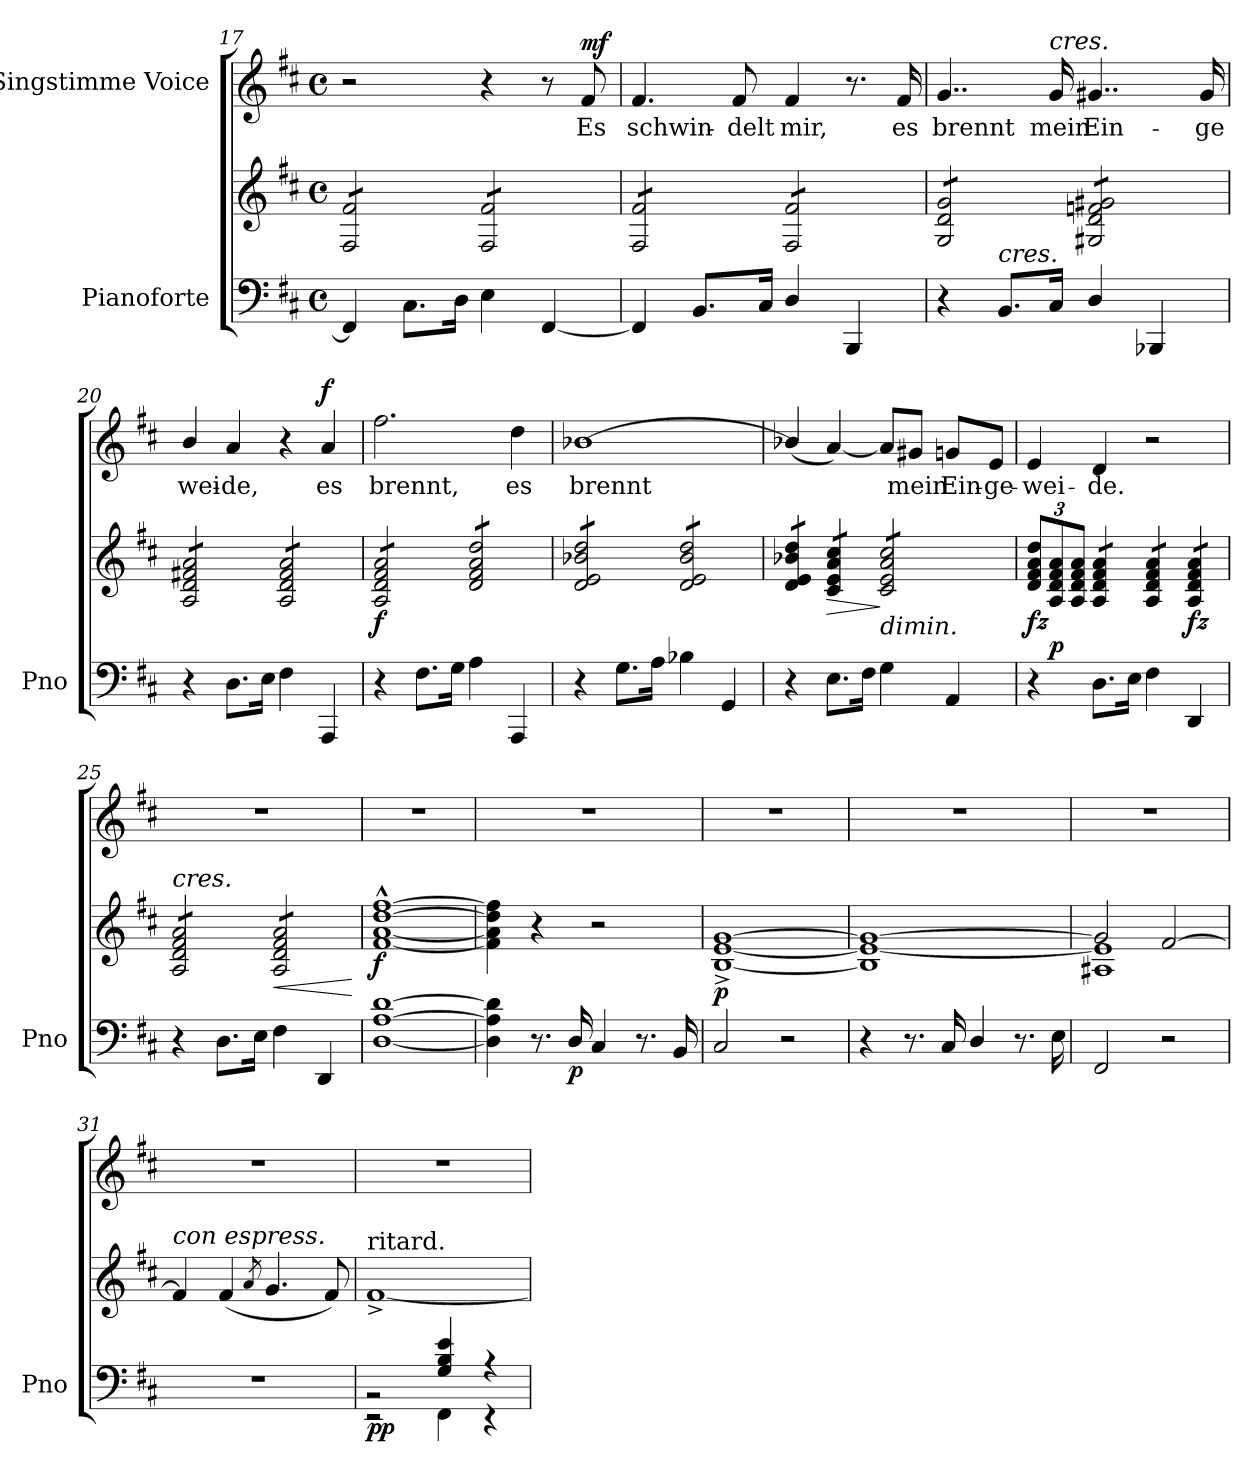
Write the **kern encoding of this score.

**kern	**kern	**dynam	**kern	**text	**dynam
*part2	*part2	*part2	*part1	*part1	*part1
*staff3	*staff2	*staff2/3	*staff1	*staff1	*staff1
*I"Pianoforte	*	*	*I"Singstimme Voice	*	*
*I'Pno	*	*	*	*	*
*clefF4	*clefG2	*	*clefG2	*	*
*k[f#c#]	*k[f#c#]	*	*k[f#c#]	*	*
*M4/4	*M4/4	*	*M4/4	*	*
*met(c)	*met(c)	*	*met(c)	*	*
=17	=17	=17	=17	=17	=17
*	*tremolo	*	*	*	*
4FF#/]	12F#/ 12f#/L	.	2r	.	.
.	12F#/ 12f#/	.	.	.	.
.	12F#/ 12f#/	.	.	.	.
8.C#\L	12F#/ 12f#/	.	.	.	.
.	12F#/ 12f#/	.	.	.	.
.	12F#/ 12f#/J	.	.	.	.
16D\Jk	.	.	.	.	.
4E\	12F#/ 12f#/L	.	4r	.	.
.	12F#/ 12f#/	.	.	.	.
.	12F#/ 12f#/	.	.	.	.
[4FF#/	12F#/ 12f#/	.	8r	.	.
.	12F#/ 12f#/	.	.	.	.
!	!	!	!	!LO:LY:b	!LO:DY:a
.	.	.	8f#/	Es	mf
.	12F#/ 12f#/J	.	.	.	.
=18	=18	=18	=18	=18	=18
!	!	!	!	!LO:LY:b	!
4FF#/]	12F#/ 12f#/L	.	4.f#/	schwin-	.
.	12F#/ 12f#/	.	.	.	.
.	12F#/ 12f#/	.	.	.	.
8.BB/L	12F#/ 12f#/	.	.	.	.
.	12F#/ 12f#/	.	.	.	.
!	!	!	!	!LO:LY:b	!
.	.	.	8f#/	-delt	.
.	12F#/ 12f#/J	.	.	.	.
16C#/Jk	.	.	.	.	.
!	!	!	!	!LO:LY:b	!
4D/	12F#/ 12f#/L	.	4f#/	mir,	.
.	12F#/ 12f#/	.	.	.	.
.	12F#/ 12f#/	.	.	.	.
4BBB/	12F#/ 12f#/	.	8.r	.	.
.	12F#/ 12f#/	.	.	.	.
.	12F#/ 12f#/J	.	.	.	.
!	!	!	!	!LO:LY:b	!
.	.	.	16f#/	es	.
=19	=19	=19	=19	=19	=19
!	!	!	!	!LO:LY:b	!
4r	12G/ 12d/ 12g/L	.	4..g/	brennt	.
.	12G/ 12d/ 12g/	.	.	.	.
.	12G/ 12d/ 12g/	.	.	.	.
!LO:TX:a:i:t=cres.	!	!	!	!	!
8.BB/L	12G/ 12d/ 12g/	.	.	.	.
.	12G/ 12d/ 12g/	.	.	.	.
.	12G/ 12d/ 12g/J	.	.	.	.
!	!	!	!LO:TX:a:i:t=cres.	!	!
!	!	!	!	!LO:LY:b	!
16C#/Jk	.	.	16g/	mein	.
!	!	!	!	!LO:LY:b	!
4D/	12G#X/ 12d/ 12fn/ 12g#X/L	.	4..g#X/	Ein-	.
.	12G#X/ 12d/ 12fn/ 12g#X/	.	.	.	.
.	12G#X/ 12d/ 12fn/ 12g#X/	.	.	.	.
4BBB-X/	12G#X/ 12d/ 12fn/ 12g#X/	.	.	.	.
.	12G#X/ 12d/ 12fn/ 12g#X/	.	.	.	.
.	12G#X/ 12d/ 12fn/ 12g#X/J	.	.	.	.
!	!	!	!	!LO:LY:b	!
.	.	.	16g#/	-ge	.
!!LO:PB:g=z
=20	=20	=20	=20	=20	=20
!	!	!	!	!LO:LY:b	!
4r	12A/ 12d/ 12f#X/ 12a/L	.	4b/	wei-	.
.	12A/ 12d/ 12f#X/ 12a/	.	.	.	.
.	12A/ 12d/ 12f#X/ 12a/	.	.	.	.
!	!	!	!	!LO:LY:b	!
8.D\L	12A/ 12d/ 12f#X/ 12a/	.	4a/	-de,	.
.	12A/ 12d/ 12f#X/ 12a/	.	.	.	.
.	12A/ 12d/ 12f#X/ 12a/J	.	.	.	.
16E\Jk	.	.	.	.	.
4F#\	12A/ 12d/ 12f#/ 12a/L	.	4r	.	.
.	12A/ 12d/ 12f#/ 12a/	.	.	.	.
.	12A/ 12d/ 12f#/ 12a/	.	.	.	.
!	!	!	!	!LO:LY:b	!LO:DY:a
4AAA/	12A/ 12d/ 12f#/ 12a/	.	4a/	es	f
.	12A/ 12d/ 12f#/ 12a/	.	.	.	.
.	12A/ 12d/ 12f#/ 12a/J	.	.	.	.
=21	=21	=21	=21	=21	=21
!	!	!LO:DY:b	!	!LO:LY:b	!
4r	12A/ 12d/ 12f#/ 12a/L	f	2.ff#\	brennt,	.
.	12A/ 12d/ 12f#/ 12a/	.	.	.	.
.	12A/ 12d/ 12f#/ 12a/	.	.	.	.
8.F#\L	12A/ 12d/ 12f#/ 12a/	.	.	.	.
.	12A/ 12d/ 12f#/ 12a/	.	.	.	.
.	12A/ 12d/ 12f#/ 12a/J	.	.	.	.
16G\Jk	.	.	.	.	.
4A\	12d/ 12f#/ 12a/ 12dd/L	.	.	.	.
.	12d/ 12f#/ 12a/ 12dd/	.	.	.	.
.	12d/ 12f#/ 12a/ 12dd/	.	.	.	.
!	!	!	!	!LO:LY:b	!
4AAA/	12d/ 12f#/ 12a/ 12dd/	.	4dd\	es	.
.	12d/ 12f#/ 12a/ 12dd/	.	.	.	.
.	12d/ 12f#/ 12a/ 12dd/J	.	.	.	.
=22	=22	=22	=22	=22	=22
!	!	!	!	!LO:LY:b	!
4r	12d/ 12e/ 12b-X/ 12dd/L	.	[1b-X	brennt	.
.	12d/ 12e/ 12b-X/ 12dd/	.	.	.	.
.	12d/ 12e/ 12b-X/ 12dd/	.	.	.	.
8.G\L	12d/ 12e/ 12b-X/ 12dd/	.	.	.	.
.	12d/ 12e/ 12b-X/ 12dd/	.	.	.	.
.	12d/ 12e/ 12b-X/ 12dd/J	.	.	.	.
16A\Jk	.	.	.	.	.
4B-X\	12d/ 12e/ 12b-/ 12dd/L	.	.	.	.
.	12d/ 12e/ 12b-/ 12dd/	.	.	.	.
.	12d/ 12e/ 12b-/ 12dd/	.	.	.	.
4GG/	12d/ 12e/ 12b-/ 12dd/	.	.	.	.
.	12d/ 12e/ 12b-/ 12dd/	.	.	.	.
.	12d/ 12e/ 12b-/ 12dd/J	.	.	.	.
=23	=23	=23	=23	=23	=23
4r	12d/ 12e/ 12b-X/ 12dd/L	.	(<4b-X/]	.	.
.	12d/ 12e/ 12b-X/ 12dd/	.	.	.	.
.	12d/ 12e/ 12b-X/ 12dd/J	.	.	.	.
!	!	!LO:HP:b	!	!	!
8.E\L	12c#/ 12e/ 12a/ 12cc#/L	>	[4a/)	.	.
.	12c#/ 12e/ 12a/ 12cc#/	.	.	.	.
.	12c#/ 12e/ 12a/ 12cc#/J	.	.	.	.
16F#\Jk	.	.	.	.	.
!	!LO:TX:b:i:t=dimin.	!	!	!	!
4G\	12c#/ 12e/ 12a/ 12cc#/L	]	8a/L]	.	.
.	12c#/ 12e/ 12a/ 12cc#/	.	.	.	.
!	!	!	!	!LO:LY:b	!
.	.	.	8g#X/J	mein	.
.	12c#/ 12e/ 12a/ 12cc#/	.	.	.	.
!	!	!	!	!LO:LY:b	!
4AA/	12c#/ 12e/ 12a/ 12cc#/	.	8gn/L	Ein-	.
.	12c#/ 12e/ 12a/ 12cc#/	.	.	.	.
!	!	!	!	!LO:LY:b	!
.	.	.	8e/J	-ge-	.
.	12c#/ 12e/ 12a/ 12cc#/J	.	.	.	.
*	*Xtremolo	*	*	*	*
=24	=24	=24	=24	=24	=24
*	*Xbrackettup	*	*	*	*
!	!	!LO:DY:b	!	!LO:LY:b	!
4r	12d/ 12f#/ 12a/ 12dd/L	fz	4e/	-wei-	.
!	!	!LO:DY:b	!	!	!
.	12A/ 12d/ 12f#/ 12a/	p	.	.	.
.	12A/ 12d/ 12f#/ 12a/J	.	.	.	.
!	!	!	!	!LO:LY:b	!
*	*tremolo	*	*	*	*
8.D\L	12A/ 12d/ 12f#/ 12a/L	.	4d/	-de.	.
.	12A/ 12d/ 12f#/ 12a/	.	.	.	.
.	12A/ 12d/ 12f#/ 12a/J	.	.	.	.
16E\Jk	.	.	.	.	.
4F#\	12A/ 12d/ 12f#/ 12a/L	.	2r	.	.
.	12A/ 12d/ 12f#/ 12a/	.	.	.	.
.	12A/ 12d/ 12f#/ 12a/J	.	.	.	.
!	!	!LO:DY:b	!	!	!
4DD/	12A/ 12d/ 12f#/ 12a/L	fz	.	.	.
.	12A/ 12d/ 12f#/ 12a/	.	.	.	.
.	12A/ 12d/ 12f#/ 12a/J	.	.	.	.
=25	=25	=25	=25	=25	=25
!	!LO:TX:a:i:t=cres.	!	!	!	!
4r	12A/ 12d/ 12f#/ 12a/L	.	1r	.	.
.	12A/ 12d/ 12f#/ 12a/	.	.	.	.
.	12A/ 12d/ 12f#/ 12a/	.	.	.	.
8.D\L	12A/ 12d/ 12f#/ 12a/	.	.	.	.
.	12A/ 12d/ 12f#/ 12a/	.	.	.	.
.	12A/ 12d/ 12f#/ 12a/J	.	.	.	.
16E\Jk	.	.	.	.	.
!	!	!LO:HP:b	!	!	!
4F#\	12A/ 12d/ 12f#/ 12a/L	<	.	.	.
.	12A/ 12d/ 12f#/ 12a/	.	.	.	.
.	12A/ 12d/ 12f#/ 12a/	.	.	.	.
4DD/	12A/ 12d/ 12f#/ 12a/	.	.	.	.
.	12A/ 12d/ 12f#/ 12a/	.	.	.	.
.	12A/ 12d/ 12f#/ 12a/J	.	.	.	.
*	*Xtremolo	*	*	*	*
.	.	[	.	.	.
=26	=26	=26	=26	=26	=26
!	!	!LO:DY:b	!	!	!
[1D [1A [1d	[1f#^^ [1a^^ [1dd^^ [1ff#^^	f	1r	.	.
=27	=27	=27	=27	=27	=27
*	*	*	*MM116	*	*
4D\] 4A\] 4d\]	4f#\] 4a\] 4dd\] 4ff#\]	.	1r	.	.
8.r	4r	.	.	.	.
!	!	!LO:DY:b=2	!	!	!
16D/	.	p	.	.	.
4C#/	2r	.	.	.	.
8.r	.	.	.	.	.
16BB/	.	.	.	.	.
=28	=28	=28	=28	=28	=28
!	!	!LO:DY:b	!	!	!
2C#/	[1B^ [1e^ [1g^	p	1r	.	.
2r	.	.	.	.	.
!!LO:LB:g=z
=29	=29	=29	=29	=29	=29
4r	1B] 1e_ 1g_	.	1r	.	.
8.r	.	.	.	.	.
16C#/	.	.	.	.	.
4D/	.	.	.	.	.
8.r	.	.	.	.	.
16E\	.	.	.	.	.
=30	=30	=30	=30	=30	=30
*	*^	*	*	*	*
2FF#/	2g/]	1A#X 1e]	.	1r	.	.
2r	[2f#/	.	.	.	.	.
*	*v	*v	*	*	*	*
=31	=31	=31	=31	=31	=31
*	*	*	*MM112	*	*
!	!LO:TX:a:i:t=con espress.	!	!	!	!
1r	4f#/]	.	1r	.	.
.	(<4f#/	.	.	.	.
.	8qa/	.	.	.	.
.	4.g/	.	.	.	.
.	8f#/)	.	.	.	.
=32	=32	=32	=32	=32	=32
*^	*	*	*	*	*
!	!	!LO:TX:a:t=ritard.	!	!	!	!
!	!	!	!LO:DY:b=2	!	!	!
*	*	*	*	*^	*	*
2rBB	2r	[1f#^	pp	1r	2ryy	.	.
*	*	*	*	*MM106	*	*	*
4G/ 4B/ 4e/	4FF#\	.	.	.	2ryy	.	.
4r	4r	.	.	.	.	.	.
*v	*v	*	*	*v	*v	*	*
=	=	=	=	=	=
*-	*-	*-	*-	*-	*-
